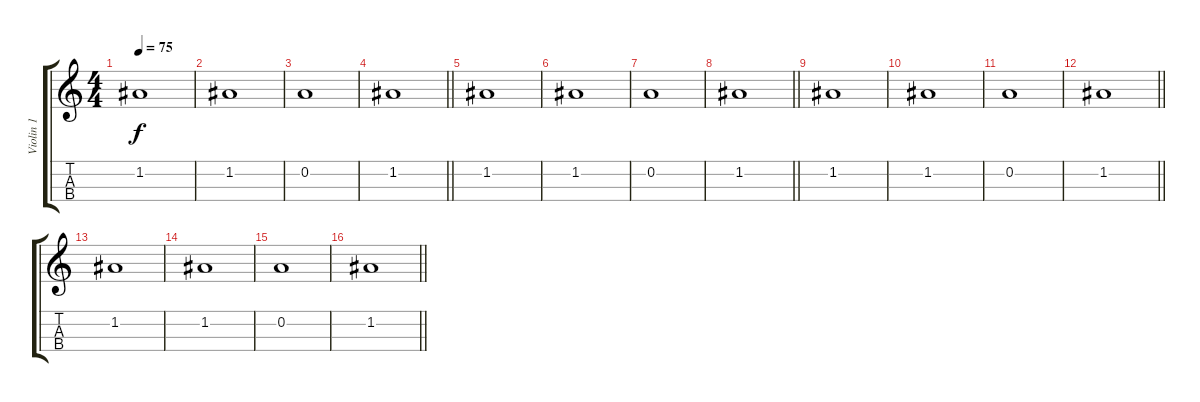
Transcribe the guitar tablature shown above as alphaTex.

\track ("Violin 1" "Violin 1") {instrument stringensemble1}
\staff {score tabs}
\tuning (E5 A4 D4 G3) {hide}
\ts (4 4)
\tempo 75
\clef g2
\ks c
1.2.1{dy f} |
1.2.1 |
0.2.1 |
\barLineRight lightlight
1.2.1 |
1.2.1 |
1.2.1 |
0.2.1 |
\barLineRight lightlight
1.2.1 |
1.2.1 |
1.2.1 |
0.2.1 |
\barLineRight lightlight
1.2.1 |
1.2.1 |
1.2.1 |
0.2.1 |
\barLineRight lightlight
1.2.1
